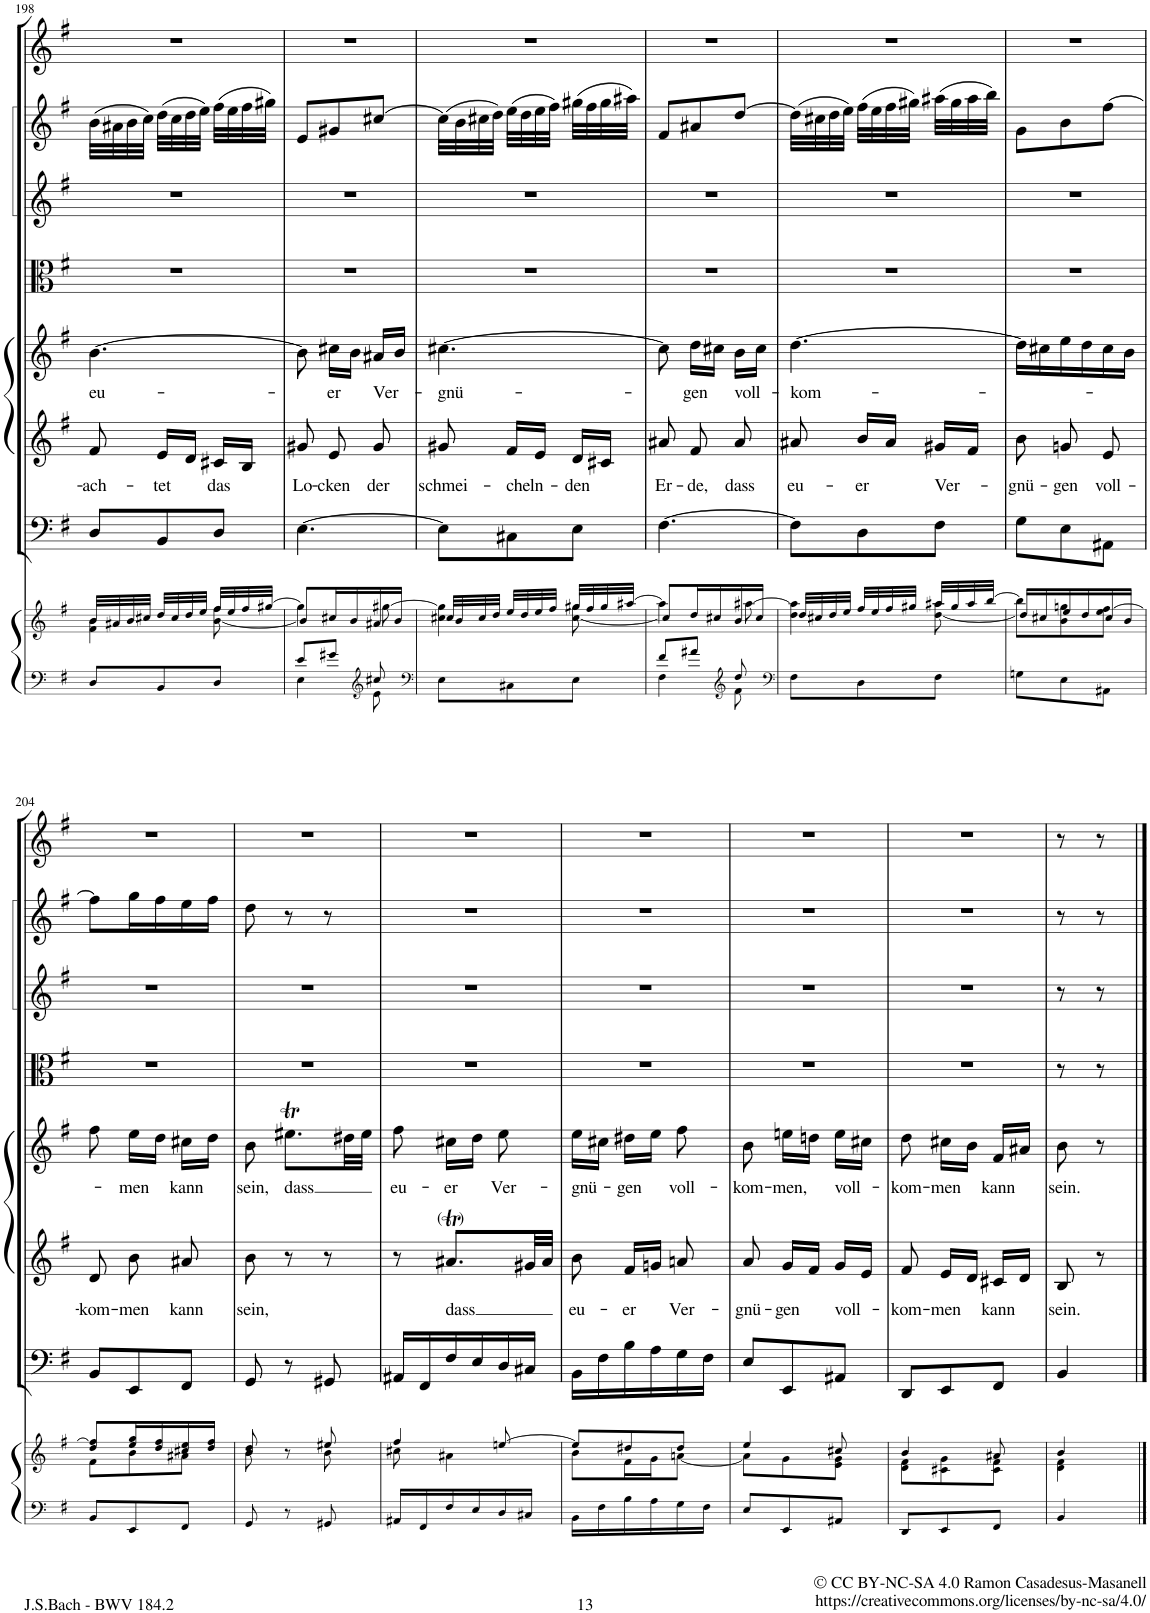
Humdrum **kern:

**kern	**kern	**kern	**kern	**text	**kern	**text	**kern	**kern	**kern	**kern
*part8	*part8	*part7	*part6	*part6	*part5	*part5	*part4	*part3	*part2	*part1
*staff9	*staff8	*staff7	*staff6	*staff6	*staff5	*staff5	*staff4	*staff3	*staff2	*staff1
*I"Piano reduction	*	*I"Continuo	*I"Alto	*	*I"Soprano	*	*I"Viola	*I"Violino II	*I"Violino I	*I"Flauto traverso I.II.
*I'Pno	*	*	*	*	*	*	*I'Vla	*I'Vln	*I'Vln	*I'Fl
!!LO:PB:g=z
*clefF4	*clefG2	*clefF4	*clefG2	*	*clefG2	*	*clefC3	*clefG2	*clefG2	*clefG2
*k[f#]	*k[f#]	*k[f#]	*k[f#]	*	*k[f#]	*	*k[f#]	*k[f#]	*k[f#]	*k[f#]
*M3/8	*M3/8	*M3/8	*M3/8	*	*M3/8	*	*M3/8	*M3/8	*M3/8	*M3/8
=198	=198	=198	=198	=198	=198	=198	=198	=198	=198	=198
*	*^	*	*	*	*	*	*	*	*	*
!	!	!	!	!	!LO:LY:b	!	!LO:LY:b	!	!	!	!
8D/L	32b/LLL	4f#\ 4b\	8D/L	8f#/	-ach-	[4.b\	eu-	4.r	4.r	(32b\LLL	4.r
.	32a#X/	.	.	.	.	.	.	.	.	32a#X\	.
.	32b/	.	.	.	.	.	.	.	.	32b\	.
.	32cc#X/JJJ	.	.	.	.	.	.	.	.	32cc\JJJ)	.
!	!	!	!	!	!LO:LY:b	!	!	!	!	!	!
8BB/	32dd/LLL	.	8BB/	16e/LL	-tet	.	.	.	.	(32dd\LLL	.
.	32cc#/	.	.	.	.	.	.	.	.	32cc\	.
.	32dd/	.	.	16d/JJ	.	.	.	.	.	32dd\	.
.	32ee/JJJ	.	.	.	.	.	.	.	.	32ee\JJJ)	.
!	!	!	!	!	!LO:LY:b	!	!	!	!	!	!
8D/J	32ff#/LLL	[8b\ 8ff#\	8D/J	16c#X/LL	das	.	.	.	.	(32ff#\LLL	.
.	32ee/	.	.	.	.	.	.	.	.	32ee\	.
.	32ff#/	.	.	16B/JJ	.	.	.	.	.	32ff#\	.
.	[32gg#X/JJJ	.	.	.	.	.	.	.	.	32gg#X\JJJ)	.
=199	=199	=199	=199	=199	=199	=199	=199	=199	=199	=199	=199
*^	*	*	*	*	*	*	*	*	*	*	*
!	!	!	!	!	!	!LO:LY:b	!	!	!	!	!	!
8e/L	4E\	8b/L]	4gg#\]	[4.E\	8g#X/	Lo-	8b\]	.	4.r	4.r	8e/L	4.r
!	!	!	!	!	!	!LO:LY:b	!	!LO:LY:b	!	!	!	!
8g#X/J	.	16cc#X/L	.	.	8e/	-cken	16cc#X\LL	-er	.	.	8g#X/	.
.	.	16b/	.	.	.	.	16b\JJ	.	.	.	.	.
*clefG2	*	*	*	*	*	*	*	*	*	*	*	*
!	!	!	!	!	!	!LO:LY:b	!	!LO:LY:b	!	!	!	!
8cc#X/	8e\	16a#X/	[>8gg#X\	.	8g#/	der	16a#X/LL	Ver-	.	.	[8cc#X/J	.
.	.	16b/JJ	.	.	.	.	16b/JJ	.	.	.	.	.
*v	*v	*	*	*	*	*	*	*	*	*	*	*
=200	=200	=200	=200	=200	=200	=200	=200	=200	=200	=200	=200
*clefF4	*	*	*	*	*	*	*	*	*	*	*
!	!	!	!	!	!LO:LY:b	!	!LO:LY:b	!	!	!	!
8E\L	32cc#X/LLL	4cc#\ 4gg#\]	8E\L]	8g#X/	schmei-	[4.cc#X\	-gnü-	4.r	4.r	(32cc#\LLL]	4.r
.	32b/	.	.	.	.	.	.	.	.	32b\	.
.	32cc#/	.	.	.	.	.	.	.	.	32cc#X\	.
.	32dd/JJJ	.	.	.	.	.	.	.	.	32dd\JJJ)	.
!	!	!	!	!	!LO:LY:b	!	!	!	!	!	!
8C#X\	32ee/LLL	.	8C#X\	16f#/LL	-cheln-	.	.	.	.	(32ee\LLL	.
.	32dd/	.	.	.	.	.	.	.	.	32dd\	.
.	32ee/	.	.	16e/JJ	.	.	.	.	.	32ee\	.
.	32ff#/JJJ	.	.	.	.	.	.	.	.	32ff#\JJJ)	.
!	!	!	!	!	!LO:LY:b	!	!	!	!	!	!
8E\J	32gg#X/LLL	[8cc#\ 8gg#\	8E\J	16d/LL	-den	.	.	.	.	(32gg#X\LLL	.
.	32ff#/	.	.	.	.	.	.	.	.	32ff#\	.
.	32gg#/	.	.	16c#X/JJ	.	.	.	.	.	32gg#\	.
.	[32aa#X/JJJ	.	.	.	.	.	.	.	.	32aa#X\JJJ)	.
=201	=201	=201	=201	=201	=201	=201	=201	=201	=201	=201	=201
*^	*	*	*	*	*	*	*	*	*	*	*
!	!	!	!	!	!	!LO:LY:b	!	!	!	!	!	!
8f#/L	4F#\	8cc#/L]	4aa#\]	[4.F#\	8a#X/	Er-	8cc#\]	.	4.r	4.r	8f#/L	4.r
!	!	!	!	!	!	!LO:LY:b	!	!LO:LY:b	!	!	!	!
8a#X/J	.	16dd/L	.	.	8f#/	-de,	16dd\LL	-gen	.	.	8a#X/	.
.	.	16cc#X/	.	.	.	.	16cc#X\JJ	.	.	.	.	.
*clefG2	*	*	*	*	*	*	*	*	*	*	*	*
!	!	!	!	!	!	!LO:LY:b	!	!LO:LY:b	!	!	!	!
8dd/	8f#\	16b/	[>8aa#X\	.	8a#/	dass	16b\LL	voll-	.	.	[8dd/J	.
.	.	16cc#/JJ	.	.	.	.	16cc#\JJ	.	.	.	.	.
*v	*v	*	*	*	*	*	*	*	*	*	*	*
=202	=202	=202	=202	=202	=202	=202	=202	=202	=202	=202	=202
*clefF4	*	*	*	*	*	*	*	*	*	*	*
!	!	!	!	!	!LO:LY:b	!	!LO:LY:b	!	!	!	!
8F#\L	32dd/LLL	4dd\ 4aa#\]	8F#\L]	8a#X/	eu-	[4.dd\	-kom-	4.r	4.r	(32dd\LLL]	4.r
.	32cc#X/	.	.	.	.	.	.	.	.	32cc#X\	.
.	32dd/	.	.	.	.	.	.	.	.	32dd\	.
.	32ee/JJJ	.	.	.	.	.	.	.	.	32ee\JJJ)	.
!	!	!	!	!	!LO:LY:b	!	!	!	!	!	!
8D\	32ff#/LLL	.	8D\	16b/LL	-er	.	.	.	.	(32ff#\LLL	.
.	32ee/	.	.	.	.	.	.	.	.	32ee\	.
.	32ff#/	.	.	16a#/JJ	.	.	.	.	.	32ff#\	.
.	32gg#X/JJJ	.	.	.	.	.	.	.	.	32gg#X\JJJ)	.
!	!	!	!	!	!LO:LY:b	!	!	!	!	!	!
8F#\J	32aa#X/LLL	[8dd\ 8aa#\	8F#\J	16g#X/LL	Ver-	.	.	.	.	(32aa#X\LLL	.
.	32gg#/	.	.	.	.	.	.	.	.	32gg#\	.
.	32aa#/	.	.	16f#/JJ	.	.	.	.	.	32aa#\	.
.	[32bb/JJJ	.	.	.	.	.	.	.	.	32bb\JJJ)	.
=203	=203	=203	=203	=203	=203	=203	=203	=203	=203	=203	=203
!	!	!	!	!	!LO:LY:b	!	!	!	!	!	!
8Gn\L	16dd/LL]	8bb\L]	8G\L	8b\	-gnü-	16dd\LL]	.	4.r	4.r	8g\L	4.r
.	16cc#X/	.	.	.	.	16cc#X\	.	.	.	.	.
!	!	!	!	!	!LO:LY:b	!	!	!	!	!	!
8E\	16ee/	8b\ 8ggn\	8E\	8gn/	-gen	16ee\	.	.	.	8b\	.
.	16dd/	.	.	.	.	16dd\	.	.	.	.	.
!	!	!	!	!	!LO:LY:b	!	!	!	!	!	!
8AA#X\J	16cc#/	8ee\ [>8ff#\J	8AA#X\J	8e/	voll-	16cc#\	.	.	.	[8ff#\J	.
.	16b/JJ	.	.	.	.	16b\JJ	.	.	.	.	.
!!LO:LB:g=z
=204	=204	=204	=204	=204	=204	=204	=204	=204	=204	=204	=204
!	!	!	!	!	!LO:LY:b	!	!	!	!	!	!
8BB/L	8dd/ 8ff#/]L	8f#\L	8BB/L	8d/	-kom-	8ff#\	.	4.r	4.r	8ff#\L]	4.r
!	!	!	!	!	!LO:LY:b	!	!LO:LY:b	!	!	!	!
8EE/	16ee/ 16gg/L	8b\	8EE/	8b\	-men	16ee\LL	-men	.	.	16gg\L	.
.	16dd/ 16ff#/	.	.	.	.	16dd\JJ	.	.	.	16ff#\	.
!	!	!	!	!	!LO:LY:b	!	!LO:LY:b	!	!	!	!
8FF#/J	16cc#X/ 16ee/	8a#X\J	8FF#/J	8a#X/	kann	16cc#X\LL	kann	.	.	16ee\	.
.	16dd/ 16ff#/JJ	.	.	.	.	16dd\JJ	.	.	.	16ff#\JJ	.
=205	=205	=205	=205	=205	=205	=205	=205	=205	=205	=205	=205
!	!	!	!	!	!LO:LY:b	!	!LO:LY:b	!	!	!	!
8GG/	8b/ 8dd/	8b\	8GG/	8b\	sein,	8b\	sein,	4.r	4.r	8dd\	4.r
!	!	!	!	!	!	!	!LO:LY:b	!	!	!	!
8r	8r	8ryy	8r	8r	.	8.ee#Xt\L	dass	.	.	8r	.
8GG#X/	8ee#X/	8b\	8GG#X/	8r	.	.	.	.	.	8r	.
.	.	.	.	.	.	32dd#X\LL	.	.	.	.	.
.	.	.	.	.	.	32ee#\JJJ	.	.	.	.	.
=206	=206	=206	=206	=206	=206	=206	=206	=206	=206	=206	=206
!	!	!	!	!	!	!	!LO:LY:b	!	!	!	!
16AA#X/LL	4ff#/	8cc#X\	16AA#X/LL	8r	.	8ff#\	eu-	4.r	4.r	4.r	4.r
16FF#/	.	.	16FF#/	.	.	.	.	.	.	.	.
!	!	!	!	!LO:TX:a:t=(    )	!	!	!	!	!	!	!
!	!	!	!	!	!LO:LY:b	!	!LO:LY:b	!	!	!	!
16F#/	.	4a#X\	16F#/	8.a#Xt/L	dass	16cc#X\LL	-er	.	.	.	.
16E/	.	.	16E/	.	.	16dd\JJ	.	.	.	.	.
!	!	!	!	!	!	!	!LO:LY:b	!	!	!	!
16D/	[8een/	.	16D/	.	.	8ee\	Ver-	.	.	.	.
16C#X/JJ	.	.	16C#X/JJ	32g#X/LL	.	.	.	.	.	.	.
.	.	.	.	32a#/JJJ	.	.	.	.	.	.	.
=207	=207	=207	=207	=207	=207	=207	=207	=207	=207	=207	=207
!	!	!	!	!	!LO:LY:b	!	!LO:LY:b	!	!	!	!
16BB\LL	8ee/L]	8b\L	16BB\LL	8b\	eu-	16ee\LL	-gnü-	4.r	4.r	4.r	4.r
16F#\	.	.	16F#\	.	.	16cc#X\JJ	.	.	.	.	.
!	!	!	!	!	!LO:LY:b	!	!LO:LY:b	!	!	!	!
16B\	8dd#X/	16f#\L	16B\	16f#/LL	-er	16dd#X\LL	-gen	.	.	.	.
16A\	.	16g\J	16A\	16gn/JJ	.	16ee\JJ	.	.	.	.	.
!	!	!	!	!	!LO:LY:b	!	!LO:LY:b	!	!	!	!
16G\	8dd#/J	[8an\J	16G\	8an/	Ver-	8ff#\	voll-	.	.	.	.
16F#\JJ	.	.	16F#\JJ	.	.	.	.	.	.	.	.
=208	=208	=208	=208	=208	=208	=208	=208	=208	=208	=208	=208
!	!	!	!	!	!LO:LY:b	!	!LO:LY:b	!	!	!	!
8E/L	4ee/	8a\L]	8E/L	8a/	-gnü-	8b\	-kom-	4.r	4.r	4.r	4.r
!	!	!	!	!	!LO:LY:b	!	!LO:LY:b	!	!	!	!
8EE/	.	8g\	8EE/	16g/LL	-gen	16een\LL	-men,	.	.	.	.
.	.	.	.	16f#/JJ	.	16ddn\JJ	.	.	.	.	.
!	!	!	!	!	!LO:LY:b	!	!LO:LY:b	!	!	!	!
8AA#X/J	8cc#X/	8e\ 8g\J	8AA#X/J	16g/LL	voll-	16ee\LL	voll-	.	.	.	.
.	.	.	.	16e/JJ	.	16cc#X\JJ	.	.	.	.	.
=209	=209	=209	=209	=209	=209	=209	=209	=209	=209	=209	=209
!	!	!	!	!	!LO:LY:b	!	!LO:LY:b	!	!	!	!
8DD/L	4b/	8d\ 8f#\L	8DD/L	8f#/	-kom-	8dd\	-kom-	4.r	4.r	4.r	4.r
!	!	!	!	!	!LO:LY:b	!	!LO:LY:b	!	!	!	!
8EE/	.	8c#X\ 8g\	8EE/	16e/LL	-men	16cc#X\LL	-men	.	.	.	.
.	.	.	.	16d/JJ	.	16b\JJ	.	.	.	.	.
!	!	!	!	!	!LO:LY:b	!	!LO:LY:b	!	!	!	!
8FF#/J	8a#X/	8c#\ 8f#\J	8FF#/J	16c#X/LL	kann	16f#/LL	kann	.	.	.	.
.	.	.	.	16d/JJ	.	16a#X/JJ	.	.	.	.	.
=210	=210	=210	=210	=210	=210	=210	=210	=210	=210	=210	=210
!	!	!	!	!	!LO:LY:b	!	!LO:LY:b	!	!	!	!
4BB/	4b/	4d\ 4f#\	4BB/	8B/	sein.	8b\	sein.	8r	8r	8r	8r
.	.	.	.	8r	.	8r	.	8r	8r	8r	8r
*	*v	*v	*	*	*	*	*	*	*	*	*
==	==	==	==	==	==	==	==	==	==	==
*-	*-	*-	*-	*-	*-	*-	*-	*-	*-	*-
